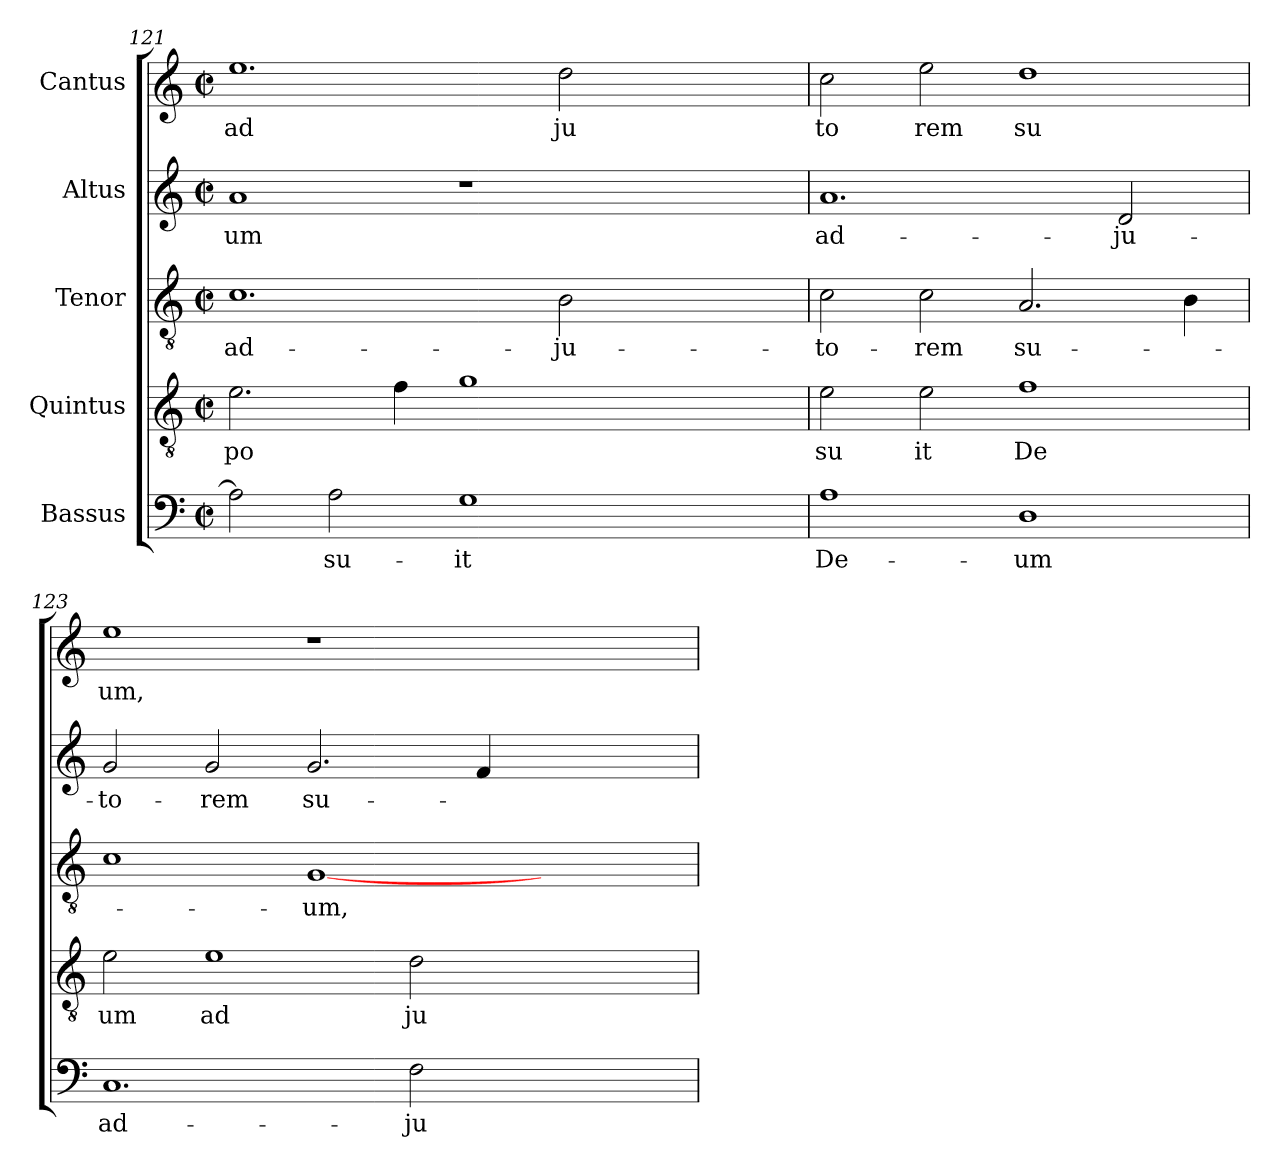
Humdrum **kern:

**kern	**text	**kern	**text	**kern	**text	**kern	**text	**kern	**text
*part5	*part5	*part4	*part4	*part3	*part3	*part2	*part2	*part1	*part1
*staff5	*staff5	*staff4	*staff4	*staff3	*staff3	*staff2	*staff2	*staff1	*staff1
*I"Bassus	*	*I"Quintus	*	*I"Tenor	*	*I"Altus	*	*I"Cantus	*
*clefF4	*	*clefGv2	*	*clefGv2	*	*clefG2	*	*clefG2	*
*M2/2	*	*M2/2	*	*M2/2	*	*M2/2	*	*M2/2	*
*met(c|)	*	*met(c|)	*	*met(c|)	*	*met(c|)	*	*met(c|)	*
=121	=121	=121	=121	=121	=121	=121	=121	=121	=121
!	!	!	!LO:LY:b:cj	!	!LO:LY:b:cj	!	!LO:LY:b:cj	!	!LO:LY:b:cj
2A\]	.	2.e\	po	1.c	ad-	1a	-um	1.ee	ad
!	!LO:LY:b:cj	!	!	!	!	!	!	!	!
2A\	-su-	.	.	.	.	.	.	.	.
.	.	4f\	.	.	.	.	.	.	.
!	!LO:LY:b:cj	!	!	!	!	!LO:N:vis=1	!	!	!
1G	-it	1g	.	.	.	0r	.	.	.
!	!	!	!	!	!LO:LY:b:cj	!	!	!	!LO:LY:b:cj
.	.	.	.	2B\	-ju-	.	.	2dd\	ju
1ryy	.	1ryy	.	1ryy	.	.	.	1ryy	.
=122	=122	=122	=122	=122	=122	=122	=122	=122	=122
!	!LO:LY:b:cj	!	!LO:LY:b:cj	!	!LO:LY:b:cj	!	!LO:LY:b:cj	!	!LO:LY:b:cj
1A	De-	2e\	su	2c\	-to-	1.a	ad-	2cc\	to
!	!	!	!LO:LY:b:cj	!	!LO:LY:b:cj	!	!	!	!LO:LY:b:cj
.	.	2e\	it	2c\	-rem	.	.	2ee\	rem
!	!LO:LY:b:cj	!	!LO:LY:b:cj	!	!LO:LY:b:cj	!	!	!	!LO:LY:b:cj
1D	-um	1f	De	2.A/	su-	.	.	1dd	su
!	!	!	!	!	!	!	!LO:LY:b:cj	!	!
.	.	.	.	.	.	2d/	-ju-	.	.
.	.	.	.	4B\	.	.	.	.	.
=123	=123	=123	=123	=123	=123	=123	=123	=123	=123
!	!LO:LY:b:cj	!	!LO:LY:b:cj	!	!	!	!LO:LY:b:cj	!	!LO:LY:b:cj
1.C	ad-	2e\	um	1c	.	2g/	-to-	1ee	um,
!	!	!	!LO:LY:b:cj	!	!	!	!LO:LY:b:cj	!	!
.	.	1e	ad	.	.	2g/	-rem	.	.
!	!	!	!	!	!LO:LY:b	!	!LO:LY:b:cj	!LO:N:vis=1	!
.	.	.	.	[<1G	-um,	2.g/	su-	0r	.
!	!LO:LY:b:cj	!	!LO:LY:b:cj	!	!	!	!	!	!
2F\	-ju-	2d\	ju	.	.	.	.	.	.
.	.	.	.	.	.	4f/	.	.	.
1ryy	.	1ryy	.	1ryy	.	1ryy	.	.	.
=	=	=	=	=	=	=	=	=	=
*-	*-	*-	*-	*-	*-	*-	*-	*-	*-
